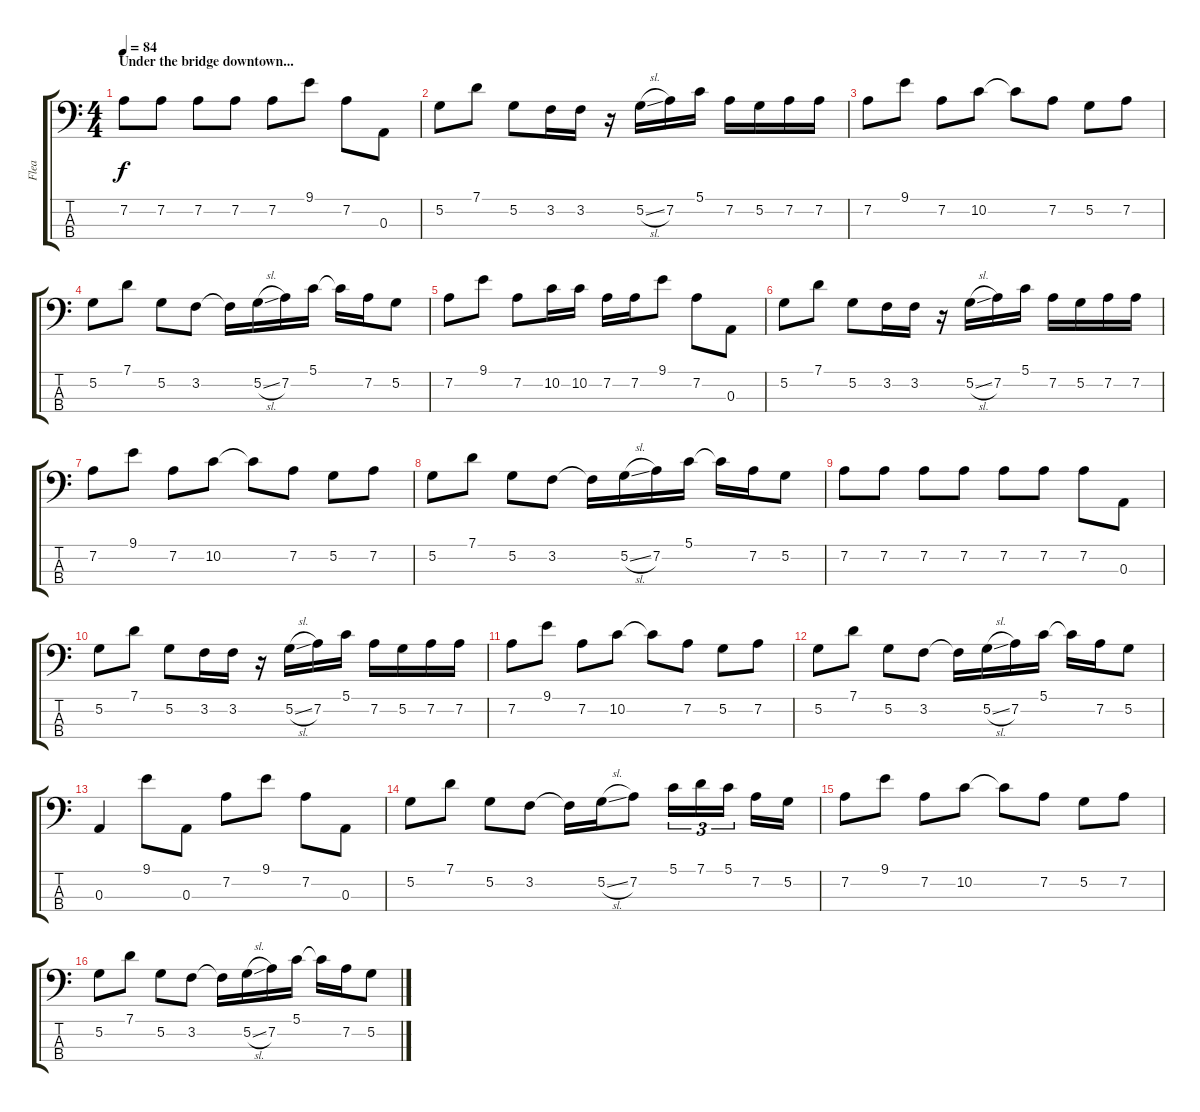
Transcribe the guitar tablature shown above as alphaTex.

\track ("Flea" "Flea") {instrument electricbassfinger}
\staff {score tabs}
\tuning (G2 D2 A1 E1) {hide}
\ts (4 4)
\section ("" "Under the bridge downtown...")
\tempo 84
\clef f4
\ks c
7.2.8{dy f} 7.2.8 7.2.8 7.2.8 7.2.8 9.1.8 7.2.8 0.3.8 |
5.2.8 7.1.8 5.2.8 3.2.16 3.2.16 r.16 5.2{sl}.16 7.2.16 5.1.16 7.2.16 5.2.16 7.2.16 7.2.16 |
7.2.8 9.1.8 7.2.8 10.2.8 10.2{t}.8 7.2.8 5.2.8 7.2.8 |
5.2.8 7.1.8 5.2.8 3.2.8 3.2{t}.16 5.2{sl}.16 7.2.16 5.1.16 5.1{t}.16 7.2.16 5.2.8 |
7.2.8 9.1.8 7.2.8 10.2.16 10.2.16 7.2.16 7.2.16 9.1.8 7.2.8 0.3.8 |
5.2.8 7.1.8 5.2.8 3.2.16 3.2.16 r.16 5.2{sl}.16 7.2.16 5.1.16 7.2.16 5.2.16 7.2.16 7.2.16 |
7.2.8 9.1.8 7.2.8 10.2.8 10.2{t}.8 7.2.8 5.2.8 7.2.8 |
5.2.8 7.1.8 5.2.8 3.2.8 3.2{t}.16 5.2{sl}.16 7.2.16 5.1.16 5.1{t}.16 7.2.16 5.2.8 |
7.2.8 7.2.8 7.2.8 7.2.8 7.2.8 7.2.8 7.2.8 0.3.8 |
5.2.8 7.1.8 5.2.8 3.2.16 3.2.16 r.16 5.2{sl}.16 7.2.16 5.1.16 7.2.16 5.2.16 7.2.16 7.2.16 |
7.2.8 9.1.8 7.2.8 10.2.8 10.2{t}.8 7.2.8 5.2.8 7.2.8 |
5.2.8 7.1.8 5.2.8 3.2.8 3.2{t}.16 5.2{sl}.16 7.2.16 5.1.16 5.1{t}.16 7.2.16 5.2.8 |
0.3.4 9.1.8 0.3.8 7.2.8 9.1.8 7.2.8 0.3.8 |
5.2.8 7.1.8 5.2.8 3.2.8 3.2{t}.16 5.2{sl}.16 7.2.8 5.1.16{tu (3 2)} 7.1.16{tu (3 2)} 5.1.16{tu (3 2) beam splitsecondary} 7.2.16 5.2.16 |
7.2.8 9.1.8 7.2.8 10.2.8 10.2{t}.8 7.2.8 5.2.8 7.2.8 |
5.2.8 7.1.8 5.2.8 3.2.8 3.2{t}.16 5.2{sl}.16 7.2.16 5.1.16 5.1{t}.16 7.2.16 5.2.8
